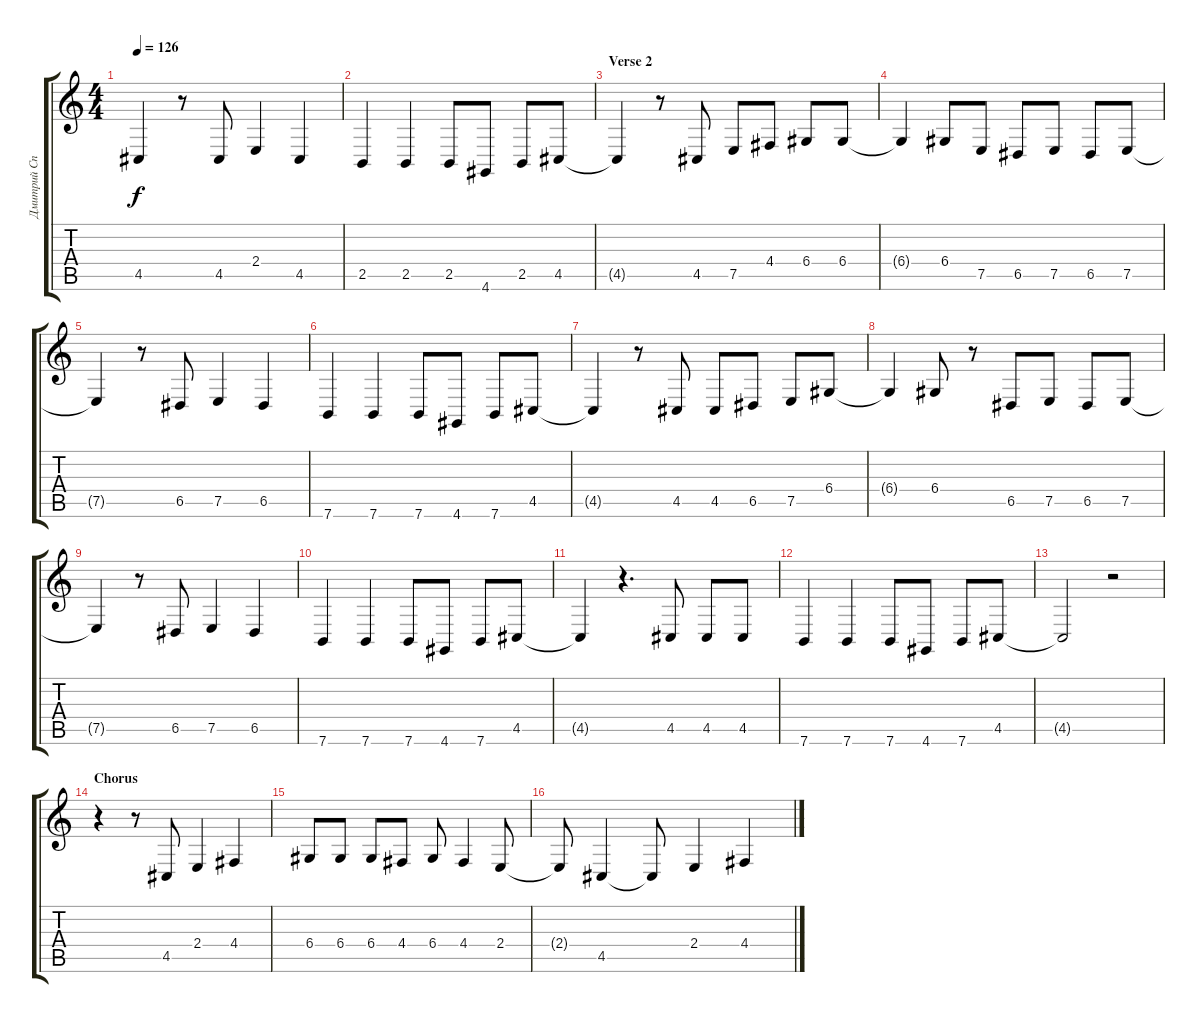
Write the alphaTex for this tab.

\track ("Дмитрий Спирин (Вокал)" "Дмитрий Сп") {instrument cello}
\staff {score tabs}
\tuning (E4 B3 G3 D3 A2 E2) {hide}
\ts (4 4)
\tempo 126
\clef g2
\ks c
4.5{t}.4{dy f} r.8 4.5.8 2.4.4 4.5.4 |
2.5.4 2.5.4 2.5.8 4.6.8 2.5.8 4.5.8 |
\section ("" "Verse 2")
4.5{t}.4 r.8 4.5.8 7.5.8 4.4.8 6.4.8 6.4.8 |
6.4{t}.4 6.4.8 7.5.8 6.5.8 7.5.8 6.5.8 7.5.8 |
7.5{t}.4 r.8 6.5.8 7.5.4 6.5.4 |
7.6.4 7.6.4 7.6.8 4.6.8 7.6.8 4.5.8 |
4.5{t}.4 r.8 4.5.8 4.5.8 6.5.8 7.5.8 6.4.8 |
6.4{t}.4 6.4.8 r.8 6.5.8 7.5.8 6.5.8 7.5.8 |
7.5{t}.4 r.8 6.5.8 7.5.4 6.5.4 |
7.6.4 7.6.4 7.6.8 4.6.8 7.6.8 4.5.8 |
4.5{t}.4 r.4{d} 4.5.8 4.5.8 4.5.8 |
7.6.4 7.6.4 7.6.8 4.6.8 7.6.8 4.5.8 |
4.5{t}.2 r.2 |
\section ("" "Chorus")
r.4 r.8 4.5.8 2.4.4 4.4.4 |
6.4.8 6.4.8 6.4.8 4.4.8 6.4.8 4.4.4 2.4.8 |
2.4{t}.8 4.5.4 4.5{t}.8 2.4.4 4.4.4
